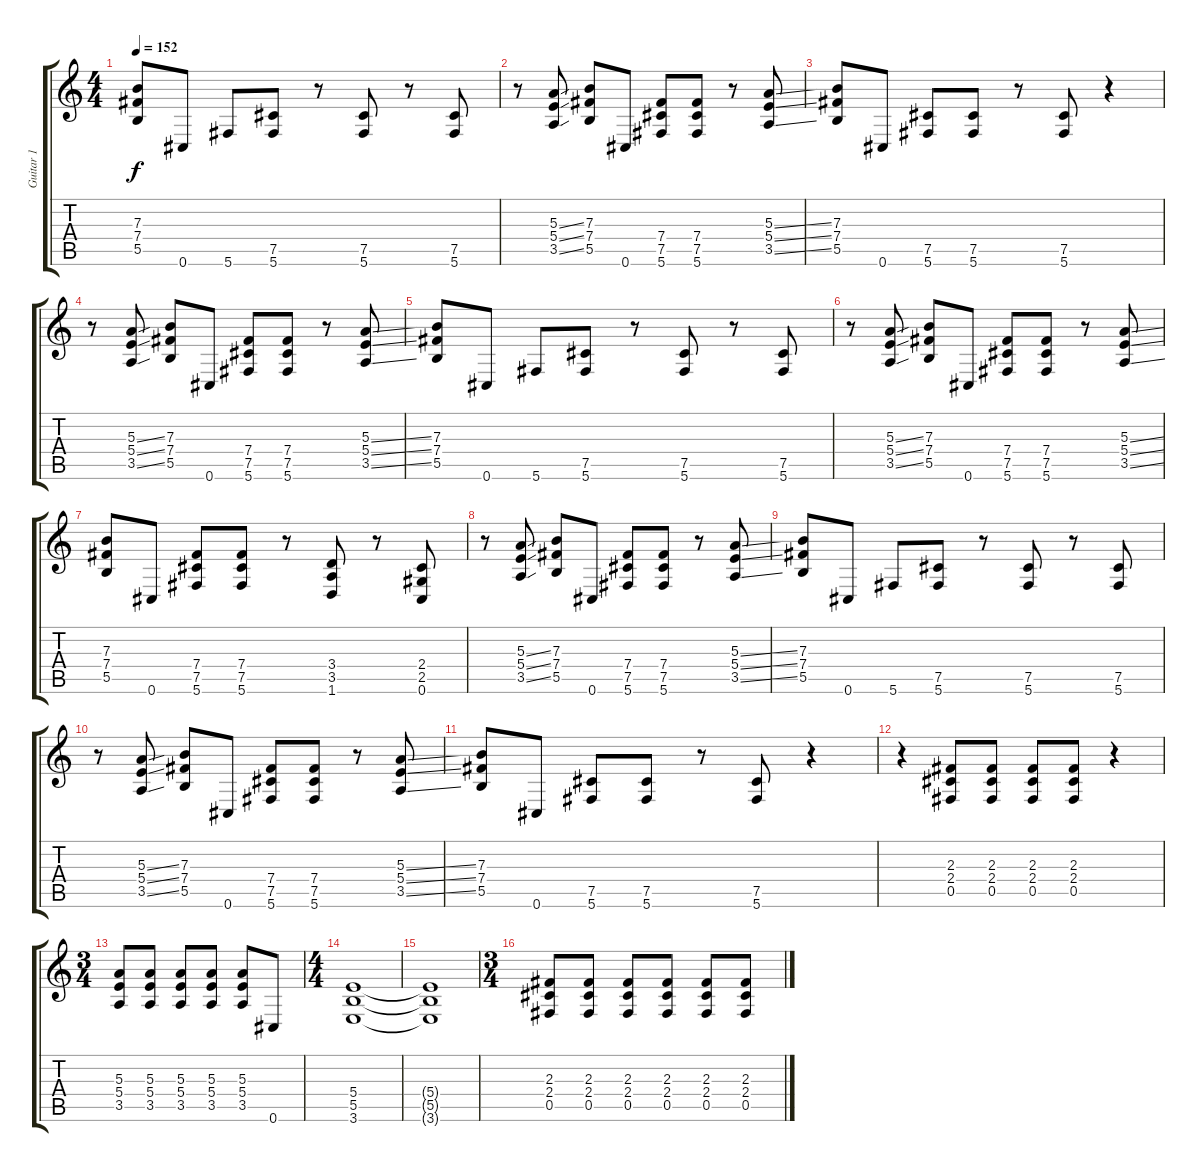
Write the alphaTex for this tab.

\track ("Guitar 1" "Guitar 1") {instrument overdrivenguitar}
\staff {score tabs}
\tuning (Db4 Ab3 E3 B2 Gb2 Db2) {hide}
\ts (4 4)
\tempo 152
\clef g2
\ks c
(7.3 7.4 5.5).8{dy f} 0.6.8 5.6.8 (7.5 5.6).8 r.8 (7.5 5.6).8 r.8 (7.5 5.6).8 |
r.8 (5.3{ss} 5.4{ss} 3.5{ss}).8 (7.3 7.4 5.5).8 0.6.8 (7.4 7.5 5.6).8 (7.4 7.5 5.6).8 r.8 (5.3{ss} 5.4{ss} 3.5{ss}).8 |
(7.3 7.4 5.5).8 0.6.8 (7.5 5.6).8 (7.5 5.6).8 r.8 (7.5 5.6).8 r.4 |
r.8 (5.3{ss} 5.4{ss} 3.5{ss}).8 (7.3 7.4 5.5).8 0.6.8 (7.4 7.5 5.6).8 (7.4 7.5 5.6).8 r.8 (5.3{ss} 5.4{ss} 3.5{ss}).8 |
(7.3 7.4 5.5).8 0.6.8 5.6.8 (7.5 5.6).8 r.8 (7.5 5.6).8 r.8 (7.5 5.6).8 |
r.8 (5.3{ss} 5.4{ss} 3.5{ss}).8 (7.3 7.4 5.5).8 0.6.8 (7.4 7.5 5.6).8 (7.4 7.5 5.6).8 r.8 (5.3{ss} 5.4{ss} 3.5{ss}).8 |
(7.3 7.4 5.5).8 0.6.8 (7.4 7.5 5.6).8 (7.4 7.5 5.6).8 r.8 (3.4 3.5 1.6).8 r.8 (2.4 2.5 0.6).8 |
r.8 (5.3{ss} 5.4{ss} 3.5{ss}).8 (7.3 7.4 5.5).8 0.6.8 (7.4 7.5 5.6).8 (7.4 7.5 5.6).8 r.8 (5.3{ss} 5.4{ss} 3.5{ss}).8 |
(7.3 7.4 5.5).8 0.6.8 5.6.8 (7.5 5.6).8 r.8 (7.5 5.6).8 r.8 (7.5 5.6).8 |
r.8 (5.3{ss} 5.4{ss} 3.5{ss}).8 (7.3 7.4 5.5).8 0.6.8 (7.4 7.5 5.6).8 (7.4 7.5 5.6).8 r.8 (5.3{ss} 5.4{ss} 3.5{ss}).8 |
(7.3 7.4 5.5).8 0.6.8 (7.5 5.6).8 (7.5 5.6).8 r.8 (7.5 5.6).8 r.4 |
r.4 (2.3 2.4 0.5).8 (2.3 2.4 0.5).8 (2.3 2.4 0.5).8 (2.3 2.4 0.5).8 r.4 |
\ts (3 4)
(5.3 5.4 3.5).8 (5.3 5.4 3.5).8 (5.3 5.4 3.5).8 (5.3 5.4 3.5).8 (5.3 5.4 3.5).8 0.6.8 |
\ts (4 4)
(5.4 5.5 3.6).1 |
(5.4{t} 5.5{t} 3.6{t}).1 |
\ts (3 4)
(2.3 2.4 0.5).8 (2.3 2.4 0.5).8 (2.3 2.4 0.5).8 (2.3 2.4 0.5).8 (2.3 2.4 0.5).8 (2.3{ss} 2.4{ss} 0.5{ss}).8
